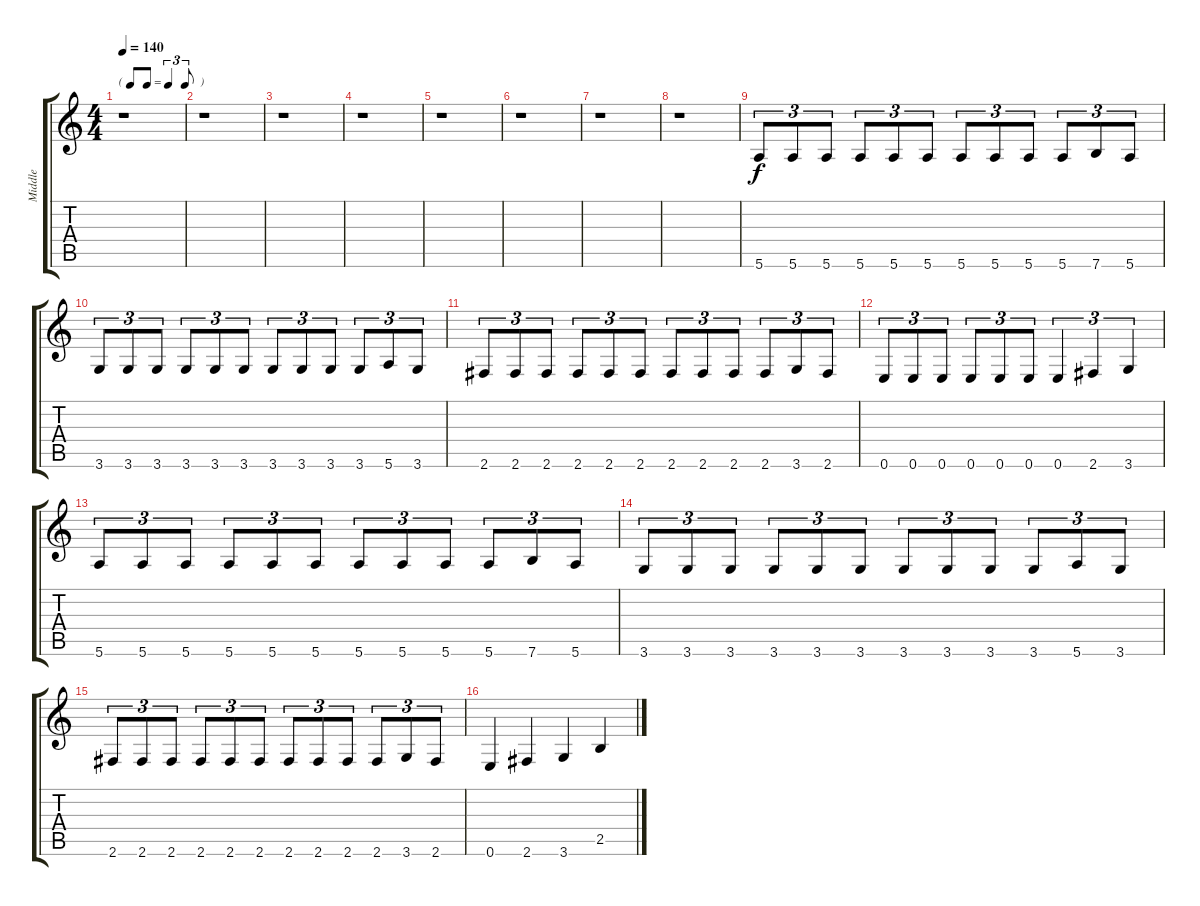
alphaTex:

\track ("Middle" "Middle") {instrument overdrivenguitar}
\staff {score tabs}
\tuning (E4 B3 G3 D3 A2 E2) {hide}
\ts (4 4)
\tf triplet8th
\tempo 140
\clef g2
\ks c
r.1{dy f} |
r.1 |
r.1 |
r.1 |
r.1 |
r.1 |
r.1 |
r.1 |
5.6.8{tu (3 2)} 5.6.8{tu (3 2)} 5.6.8{tu (3 2)} 5.6.8{tu (3 2)} 5.6.8{tu (3 2)} 5.6.8{tu (3 2)} 5.6.8{tu (3 2)} 5.6.8{tu (3 2)} 5.6.8{tu (3 2)} 5.6.8{tu (3 2)} 7.6.8{tu (3 2)} 5.6.8{tu (3 2)} |
3.6.8{tu (3 2)} 3.6.8{tu (3 2)} 3.6.8{tu (3 2)} 3.6.8{tu (3 2)} 3.6.8{tu (3 2)} 3.6.8{tu (3 2)} 3.6.8{tu (3 2)} 3.6.8{tu (3 2)} 3.6.8{tu (3 2)} 3.6.8{tu (3 2)} 5.6.8{tu (3 2)} 3.6.8{tu (3 2)} |
2.6.8{tu (3 2)} 2.6.8{tu (3 2)} 2.6.8{tu (3 2)} 2.6.8{tu (3 2)} 2.6.8{tu (3 2)} 2.6.8{tu (3 2)} 2.6.8{tu (3 2)} 2.6.8{tu (3 2)} 2.6.8{tu (3 2)} 2.6.8{tu (3 2)} 3.6.8{tu (3 2)} 2.6.8{tu (3 2)} |
0.6.8{tu (3 2)} 0.6.8{tu (3 2)} 0.6.8{tu (3 2)} 0.6.8{tu (3 2)} 0.6.8{tu (3 2)} 0.6.8{tu (3 2)} 0.6.4{tu (3 2)} 2.6.4{tu (3 2)} 3.6.4{tu (3 2)} |
5.6.8{tu (3 2)} 5.6.8{tu (3 2)} 5.6.8{tu (3 2)} 5.6.8{tu (3 2)} 5.6.8{tu (3 2)} 5.6.8{tu (3 2)} 5.6.8{tu (3 2)} 5.6.8{tu (3 2)} 5.6.8{tu (3 2)} 5.6.8{tu (3 2)} 7.6.8{tu (3 2)} 5.6.8{tu (3 2)} |
3.6.8{tu (3 2)} 3.6.8{tu (3 2)} 3.6.8{tu (3 2)} 3.6.8{tu (3 2)} 3.6.8{tu (3 2)} 3.6.8{tu (3 2)} 3.6.8{tu (3 2)} 3.6.8{tu (3 2)} 3.6.8{tu (3 2)} 3.6.8{tu (3 2)} 5.6.8{tu (3 2)} 3.6.8{tu (3 2)} |
2.6.8{tu (3 2)} 2.6.8{tu (3 2)} 2.6.8{tu (3 2)} 2.6.8{tu (3 2)} 2.6.8{tu (3 2)} 2.6.8{tu (3 2)} 2.6.8{tu (3 2)} 2.6.8{tu (3 2)} 2.6.8{tu (3 2)} 2.6.8{tu (3 2)} 3.6.8{tu (3 2)} 2.6.8{tu (3 2)} |
0.6.4 2.6.4 3.6.4 2.5.4
